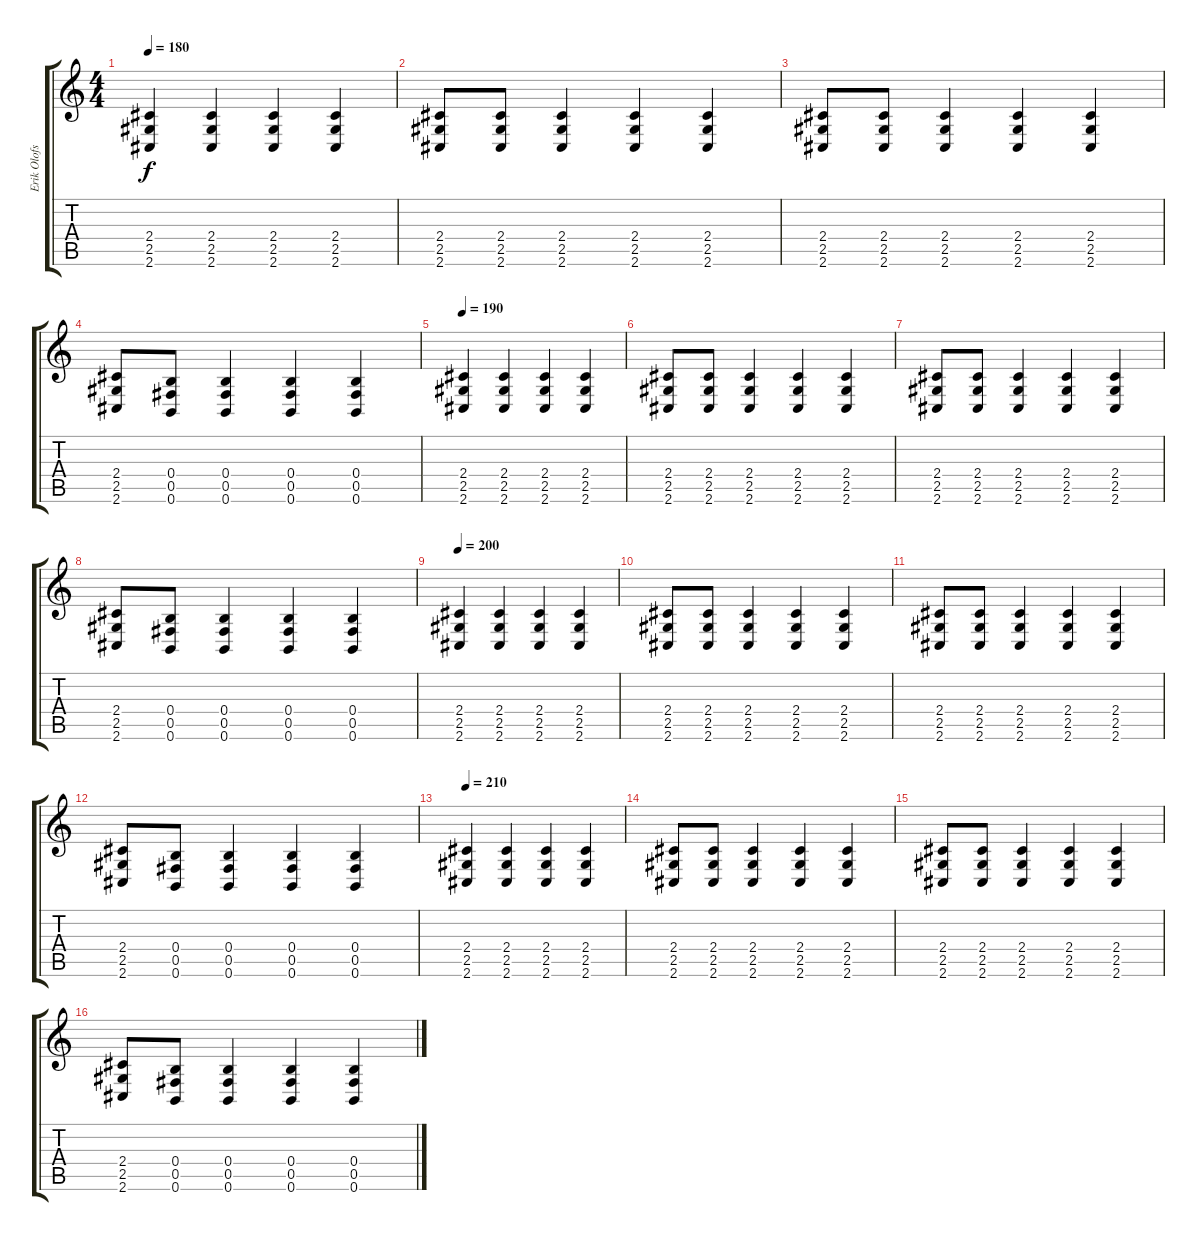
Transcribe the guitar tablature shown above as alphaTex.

\track ("Erik Olofsson (Extra)" "Erik Olofs") {instrument overdrivenguitar}
\staff {score tabs}
\tuning (Db4 Ab3 E3 B2 Gb2 B1) {hide}
\ts (4 4)
\tempo 180
\clef g2
\ks c
(2.4 2.5 2.6).4{dy f} (2.4 2.5 2.6).4 (2.4 2.5 2.6).4 (2.4 2.5 2.6).4 |
(2.4 2.5 2.6).8 (2.4 2.5 2.6).8 (2.4 2.5 2.6).4 (2.4 2.5 2.6).4 (2.4 2.5 2.6).4 |
(2.4 2.5 2.6).8 (2.4 2.5 2.6).8 (2.4 2.5 2.6).4 (2.4 2.5 2.6).4 (2.4 2.5 2.6).4 |
(2.4 2.5 2.6).8 (0.4 0.5 0.6).8 (0.4 0.5 0.6).4 (0.4 0.5 0.6).4 (0.4 0.5 0.6).4 |
\tempo 190
(2.4 2.5 2.6).4 (2.4 2.5 2.6).4 (2.4 2.5 2.6).4 (2.4 2.5 2.6).4 |
(2.4 2.5 2.6).8 (2.4 2.5 2.6).8 (2.4 2.5 2.6).4 (2.4 2.5 2.6).4 (2.4 2.5 2.6).4 |
(2.4 2.5 2.6).8 (2.4 2.5 2.6).8 (2.4 2.5 2.6).4 (2.4 2.5 2.6).4 (2.4 2.5 2.6).4 |
(2.4 2.5 2.6).8 (0.4 0.5 0.6).8 (0.4 0.5 0.6).4 (0.4 0.5 0.6).4 (0.4 0.5 0.6).4 |
\tempo 200
(2.4 2.5 2.6).4 (2.4 2.5 2.6).4 (2.4 2.5 2.6).4 (2.4 2.5 2.6).4 |
(2.4 2.5 2.6).8 (2.4 2.5 2.6).8 (2.4 2.5 2.6).4 (2.4 2.5 2.6).4 (2.4 2.5 2.6).4 |
(2.4 2.5 2.6).8 (2.4 2.5 2.6).8 (2.4 2.5 2.6).4 (2.4 2.5 2.6).4 (2.4 2.5 2.6).4 |
(2.4 2.5 2.6).8 (0.4 0.5 0.6).8 (0.4 0.5 0.6).4 (0.4 0.5 0.6).4 (0.4 0.5 0.6).4 |
\tempo 210
(2.4 2.5 2.6).4 (2.4 2.5 2.6).4 (2.4 2.5 2.6).4 (2.4 2.5 2.6).4 |
(2.4 2.5 2.6).8 (2.4 2.5 2.6).8 (2.4 2.5 2.6).4 (2.4 2.5 2.6).4 (2.4 2.5 2.6).4 |
(2.4 2.5 2.6).8 (2.4 2.5 2.6).8 (2.4 2.5 2.6).4 (2.4 2.5 2.6).4 (2.4 2.5 2.6).4 |
(2.4 2.5 2.6).8 (0.4 0.5 0.6).8 (0.4 0.5 0.6).4 (0.4 0.5 0.6).4 (0.4 0.5 0.6).4
